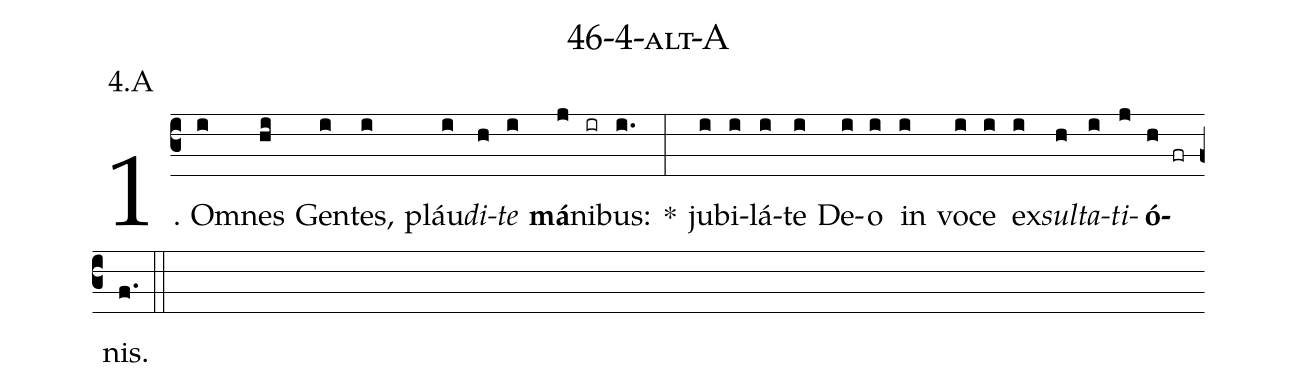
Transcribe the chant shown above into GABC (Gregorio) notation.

name: 46-4-alt-A;
annotation: 4.A;
%%
(c3)1. Om(i)nes(hi) Gen(i)tes,(i) pláu(i)<i>di</i>(h)<i>te</i>(i) <b>má</b>(j)ni(ir)bus:(i.) *(:) ju(i)bi(i)lá(i)te(i) De(i)o(i) in(i) vo(i)ce(i) ex(i)<i>sul</i>(h)<i>ta</i>(i)<i>ti</i>(j)<b>ó</b>(h fr)nis.(f.) (::)
